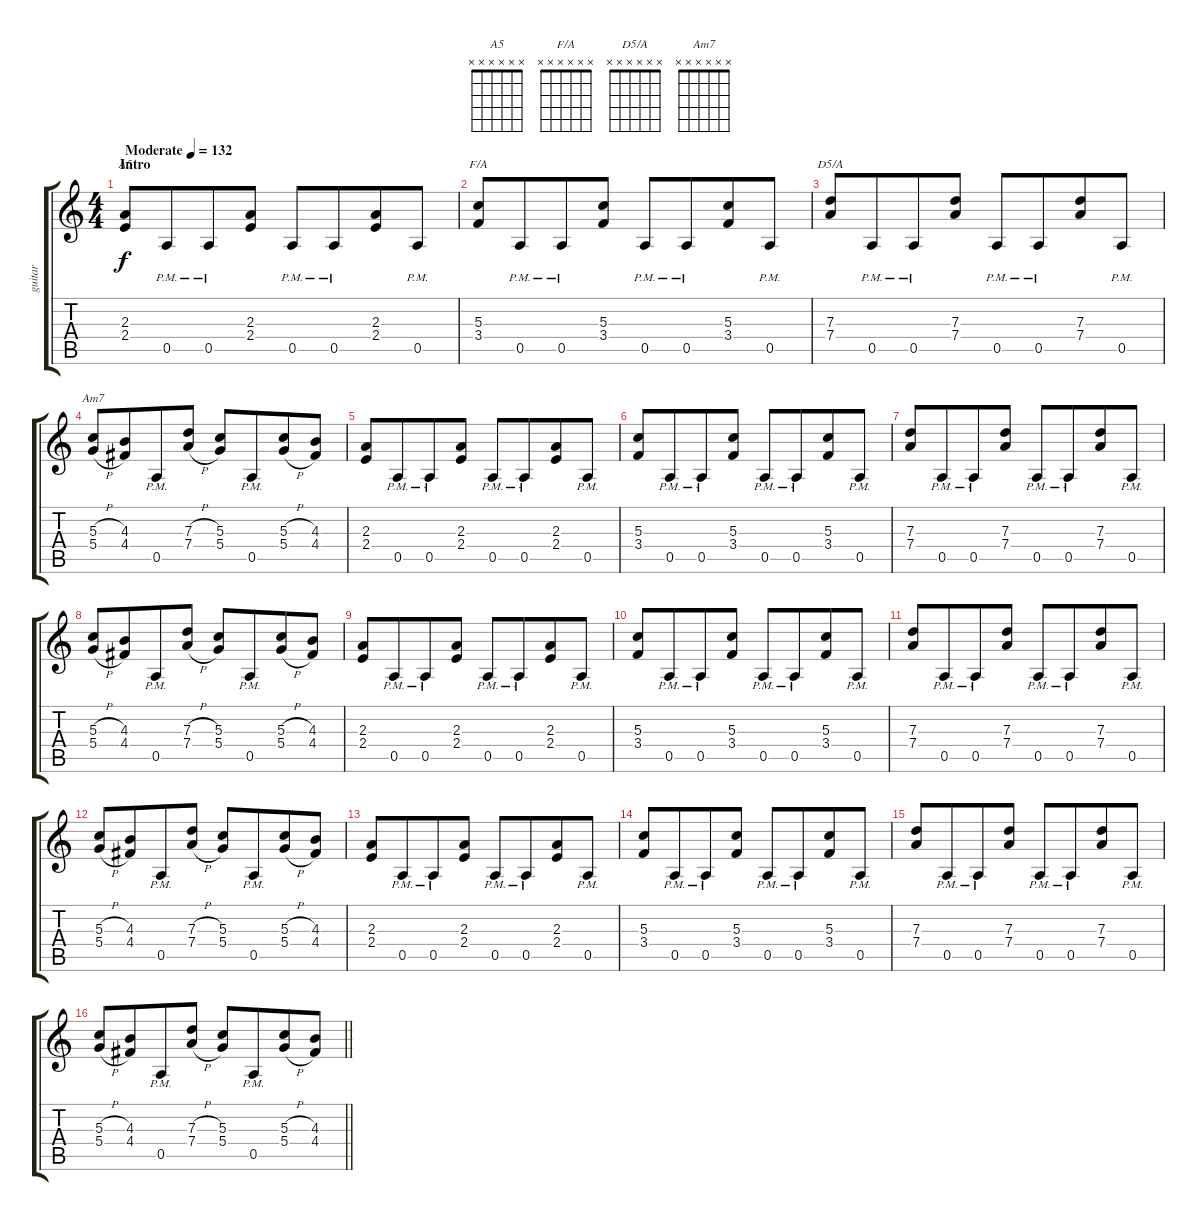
\track ("guitar" "guitar") {instrument distortionguitar}
\staff {score tabs}
\tuning (E4 B3 G3 D3 A2 E2) {hide}
\chord ("A5" x x x x x x)
\chord ("F/A" x x x x x x)
\chord ("D5/A" x x x x x x)
\chord ("Am7" x x x x x x)
\ts (4 4)
\section ("" "Intro")
\tempo (132 "Moderate")
\clef g2
\ks c
(2.3 2.4).8{ch "A5" dy f instrument distortionguitar} 0.5{pm}.8{beam merge} 0.5{pm}.8 (2.3 2.4).8{beam split} 0.5{pm}.8 0.5{pm}.8{beam merge} (2.3 2.4).8 0.5{pm}.8 |
(5.3 3.4).8{ch "F/A"} 0.5{pm}.8{beam merge} 0.5{pm}.8 (5.3 3.4).8 0.5{pm}.8 0.5{pm}.8{beam merge} (5.3 3.4).8 0.5{pm}.8 |
(7.3 7.4).8{ch "D5/A"} 0.5{pm}.8{beam merge} 0.5{pm}.8 (7.3 7.4).8 0.5{pm}.8 0.5{pm}.8{beam merge} (7.3 7.4).8 0.5{pm}.8 |
(5.3{h} 5.4{h}).8{ch "Am7"} (4.3 4.4).8{beam merge} 0.5{pm}.8 (7.3{h} 7.4{h}).8 (5.3 5.4).8 0.5{pm}.8{beam merge} (5.3{h} 5.4{h}).8 (4.3 4.4).8 |
(2.3 2.4).8 0.5{pm}.8{beam merge} 0.5{pm}.8 (2.3 2.4).8{beam split} 0.5{pm}.8 0.5{pm}.8{beam merge} (2.3 2.4).8 0.5{pm}.8 |
(5.3 3.4).8 0.5{pm}.8{beam merge} 0.5{pm}.8 (5.3 3.4).8 0.5{pm}.8 0.5{pm}.8{beam merge} (5.3 3.4).8 0.5{pm}.8 |
(7.3 7.4).8 0.5{pm}.8{beam merge} 0.5{pm}.8 (7.3 7.4).8 0.5{pm}.8 0.5{pm}.8{beam merge} (7.3 7.4).8 0.5{pm}.8 |
(5.3{h} 5.4{h}).8 (4.3 4.4).8{beam merge} 0.5{pm}.8 (7.3{h} 7.4{h}).8 (5.3 5.4).8 0.5{pm}.8{beam merge} (5.3{h} 5.4{h}).8 (4.3 4.4).8 |
(2.3 2.4).8 0.5{pm}.8{beam merge} 0.5{pm}.8 (2.3 2.4).8{beam split} 0.5{pm}.8 0.5{pm}.8{beam merge} (2.3 2.4).8 0.5{pm}.8 |
(5.3 3.4).8 0.5{pm}.8{beam merge} 0.5{pm}.8 (5.3 3.4).8 0.5{pm}.8 0.5{pm}.8{beam merge} (5.3 3.4).8 0.5{pm}.8 |
(7.3 7.4).8 0.5{pm}.8{beam merge} 0.5{pm}.8 (7.3 7.4).8 0.5{pm}.8 0.5{pm}.8{beam merge} (7.3 7.4).8 0.5{pm}.8 |
(5.3{h} 5.4{h}).8 (4.3 4.4).8{beam merge} 0.5{pm}.8 (7.3{h} 7.4{h}).8 (5.3 5.4).8 0.5{pm}.8{beam merge} (5.3{h} 5.4{h}).8 (4.3 4.4).8 |
(2.3 2.4).8 0.5{pm}.8{beam merge} 0.5{pm}.8 (2.3 2.4).8{beam split} 0.5{pm}.8 0.5{pm}.8{beam merge} (2.3 2.4).8 0.5{pm}.8 |
(5.3 3.4).8 0.5{pm}.8{beam merge} 0.5{pm}.8 (5.3 3.4).8 0.5{pm}.8 0.5{pm}.8{beam merge} (5.3 3.4).8 0.5{pm}.8 |
(7.3 7.4).8 0.5{pm}.8{beam merge} 0.5{pm}.8 (7.3 7.4).8 0.5{pm}.8 0.5{pm}.8{beam merge} (7.3 7.4).8 0.5{pm}.8 |
\barLineRight lightlight
(5.3{h} 5.4{h}).8 (4.3 4.4).8{beam merge} 0.5{pm}.8 (7.3{h} 7.4{h}).8 (5.3 5.4).8 0.5{pm}.8{beam merge} (5.3{h} 5.4{h}).8 (4.3 4.4).8
